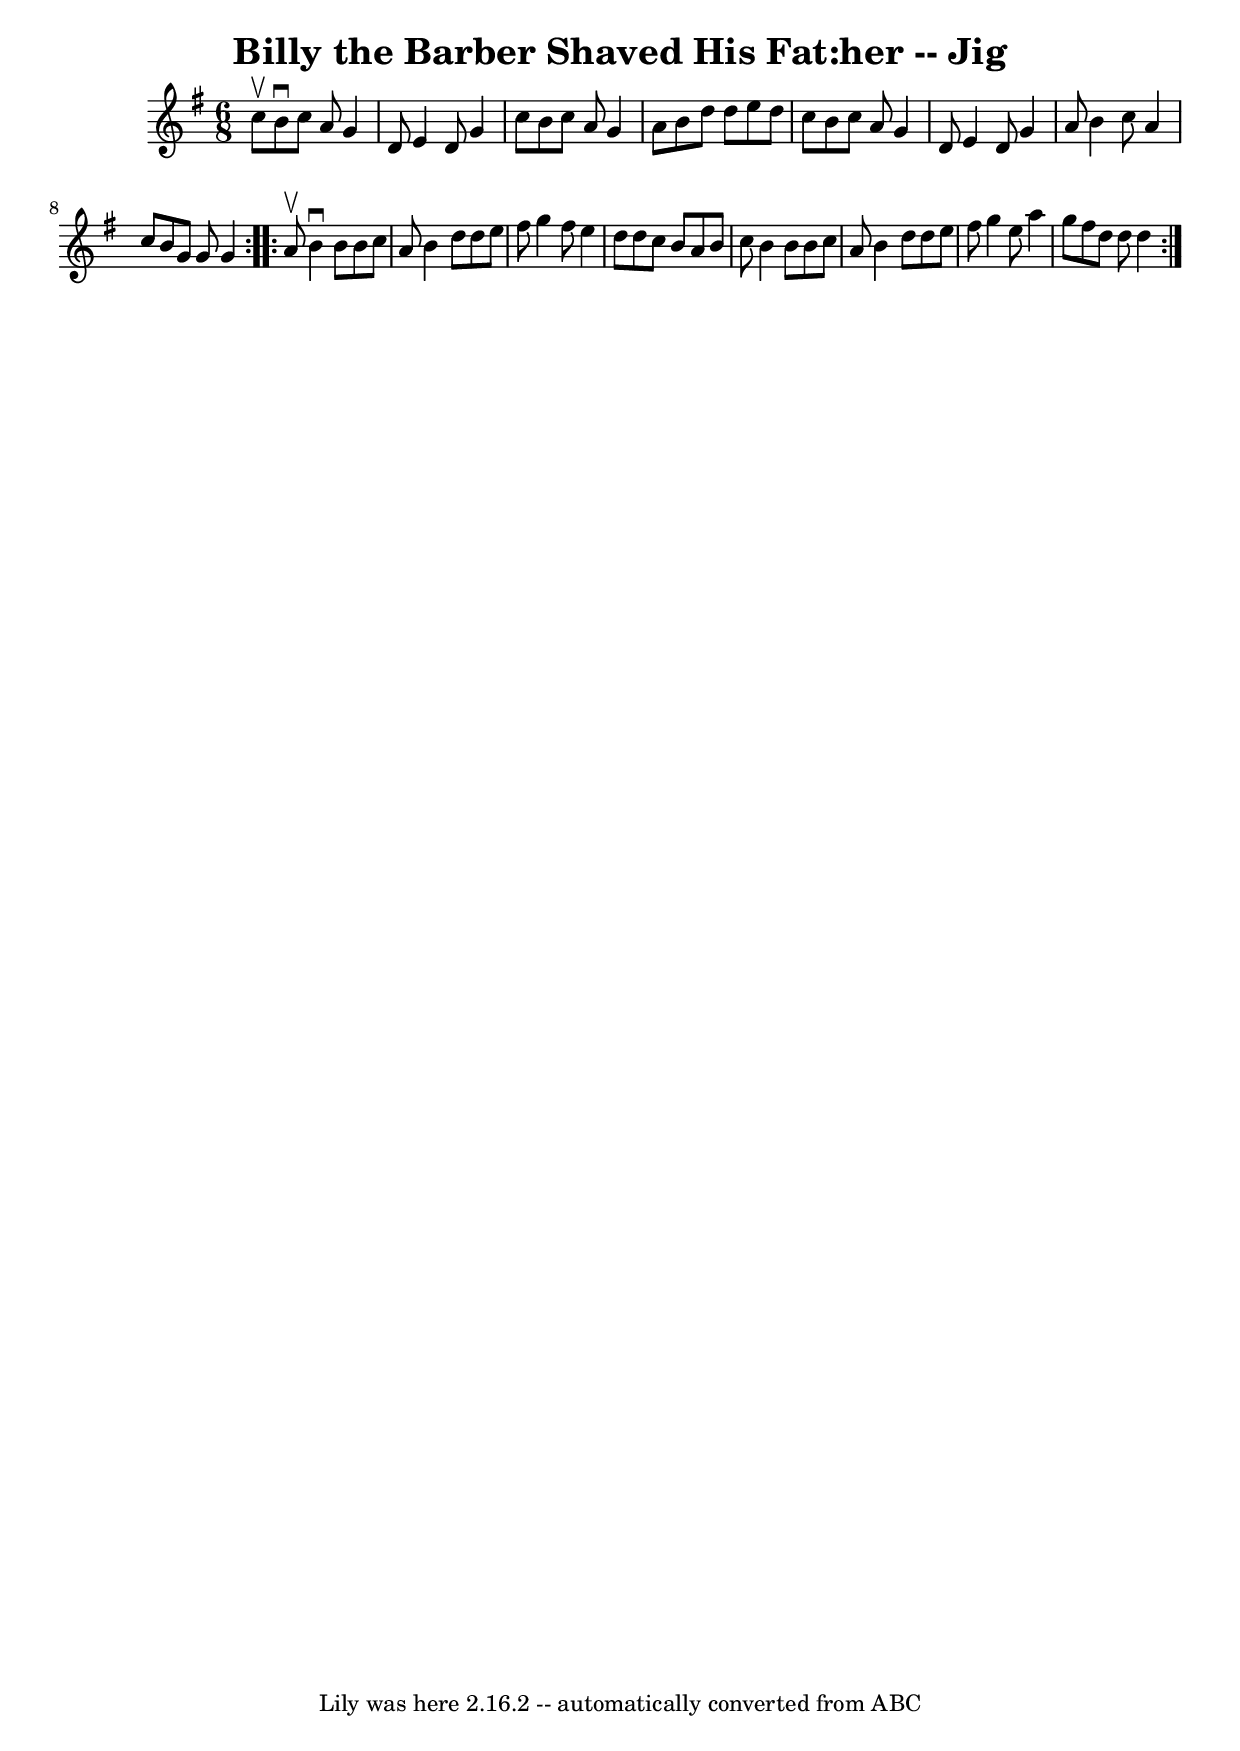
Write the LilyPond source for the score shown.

\version "2.16.2"
\include "Mammoth.ily"
\header {
  %% book = "Ryan's Mammoth Collection"
  crossRefNumber = "1"
  footnotes = ""
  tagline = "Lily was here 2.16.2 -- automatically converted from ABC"
  title = "Billy the Barber Shaved His Fat:her -- Jig"

}
voicedefault =  {



  \repeat volta 2 {

    \time 6/8 
    \key g \major
    c''8^\upbow |
    b'8^\downbow c''8 a'8   
    g'4 d'8  |
    e'4 d'8 g'4 c''8  |
    b'8 c''8    
    a'8 g'4 a'8  |
    b'8 d''8 d''8 e''8 d''8 c''8   |
    b'8 c''8 a'8 g'4 d'8  |
    e'4 d'8 g'4    
    a'8  |
    b'4 c''8 a'4 c''8  |
    b'8 g'8 g'8 g'4 
    
  } 
  \repeat volta 2 {
    a'8^\upbow |
    b'4^\downbow b'8 b'8    
    c''8 a'8  |
    b'4 d''8 d''8 e''8 fis''8  |
    g''4  
    fis''8 e''4 d''8  |
    d''8 c''8 b'8 a'8 b'8 c''8   |
    b'4 b'8 b'8 c''8 a'8  |
    b'4 d''8 d''8   
    e''8 fis''8  |
    g''4 e''8 a''4 g''8  |
    fis''8    
    d''8 d''8 d''4  
  }   

}

\score{
  <<

    \context Staff="default"
    {
      \voicedefault 
      
    }

  >>
  \layout {
    
  }
  \midi {
  }

}
